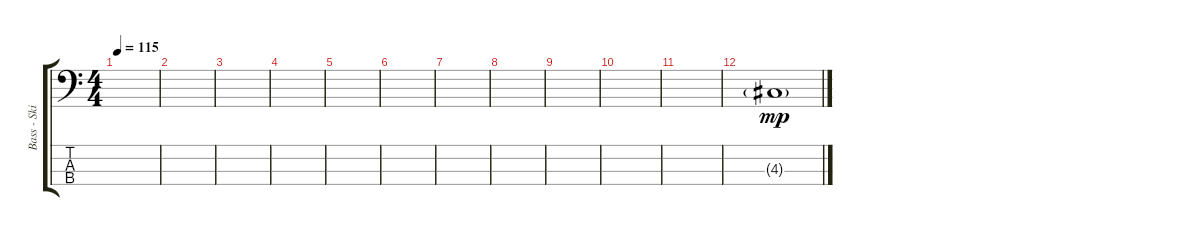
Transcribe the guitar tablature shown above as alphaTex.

\track ("Bass - Skinny" "Bass - Ski") {instrument electricbassfinger}
\staff {score tabs}
\tuning (G2 D2 A1 E1) {hide}
\ts (4 4)
\tempo 115
\clef f4
\ks c
|
|
|
|
|
|
|
|
|
|
|
4.3{g}.1{dy mp}
